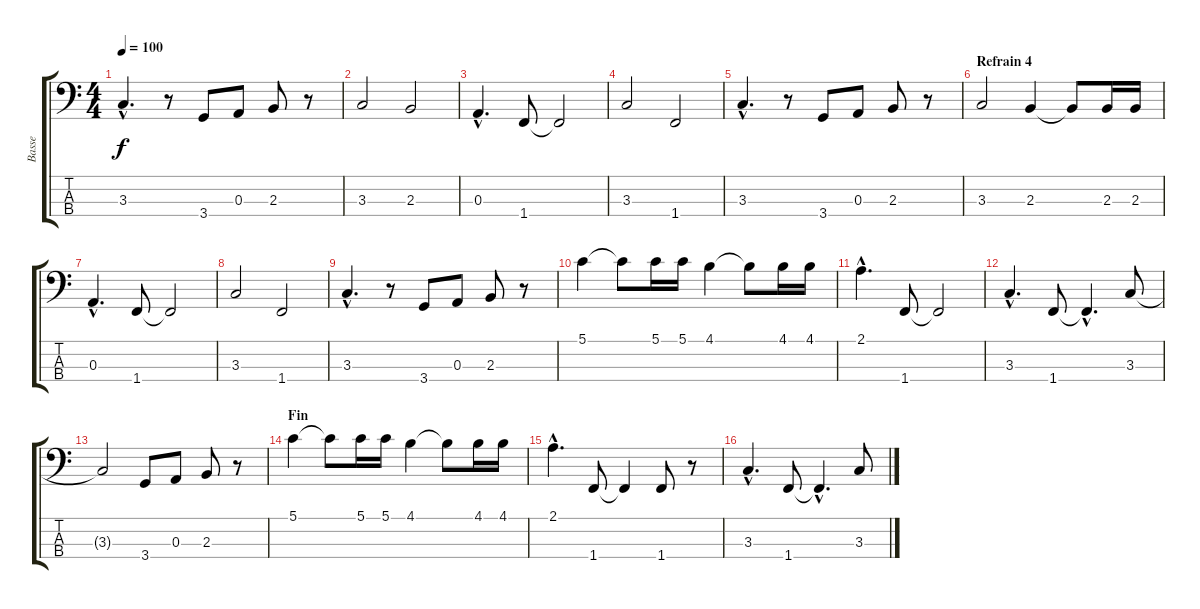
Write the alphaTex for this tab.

\track ("Basse" "Basse") {instrument electricbassfinger}
\staff {score tabs}
\tuning (G2 D2 A1 E1) {hide}
\ts (4 4)
\tempo 100
\clef f4
\ks c
3.3{hac}.4{d dy f} r.8 3.4.8 0.3.8 2.3.8 r.8 |
3.3.2 2.3.2 |
0.3{hac}.4{d} 1.4.8 1.4{t}.2 |
3.3.2 1.4.2 |
3.3{hac}.4{d} r.8 3.4.8 0.3.8 2.3.8 r.8 |
\section ("" "Refrain 4")
3.3.2 2.3.4 2.3{t}.8 2.3.16 2.3.16 |
0.3{hac}.4{d} 1.4.8 1.4{t}.2 |
3.3.2 1.4.2 |
3.3{hac}.4{d} r.8 3.4.8 0.3.8 2.3.8 r.8 |
5.1.4 5.1{t}.8 5.1.16 5.1.16 4.1.4 4.1{t}.8 4.1.16 4.1.16 |
2.1{hac}.4{d} 1.4.8 1.4{t}.2 |
3.3{hac}.4{d} 1.4.8 1.4{hac t}.4{d} 3.3.8 |
3.3{t}.2 3.4.8 0.3.8 2.3.8 r.8 |
\section ("" "Fin")
5.1.4 5.1{t}.8 5.1.16 5.1.16 4.1.4 4.1{t}.8 4.1.16 4.1.16 |
2.1{hac}.4{d} 1.4.8 1.4{t}.4 1.4.8 r.8 |
3.3{hac}.4{d} 1.4.8 1.4{hac t}.4{d} 3.3.8
